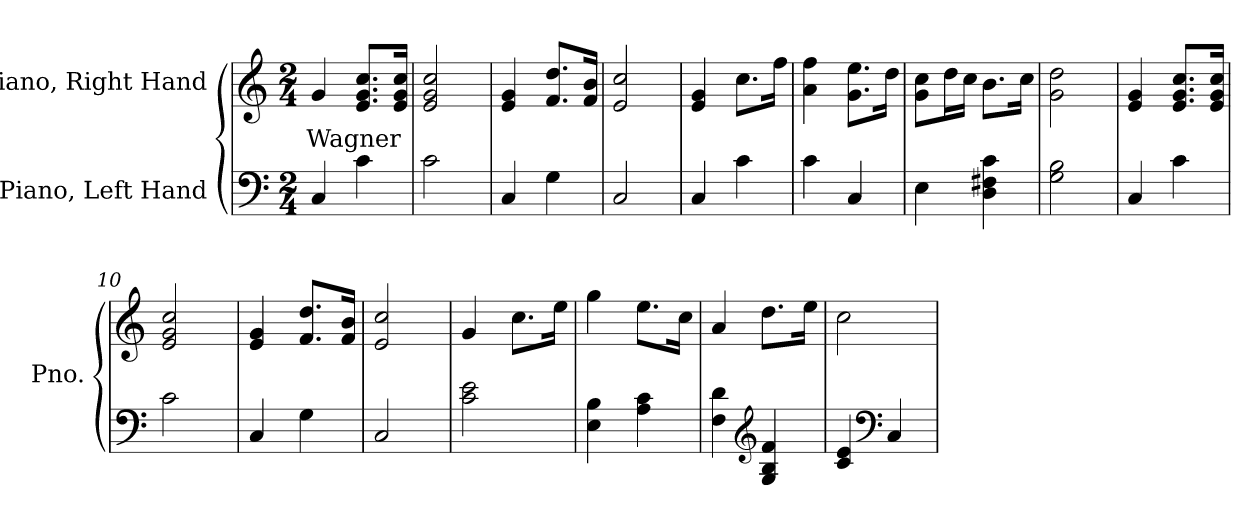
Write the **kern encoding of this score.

**kern	**kern	**text
*part2	*part1	*part1
*staff2	*staff1	*staff1
*I"Piano, Left Hand	*I"Piano, Right Hand	*
*I'Pno.	*I'Pno.	*
*clefF4	*clefG2	*
*k[]	*k[]	*
*M2/4	*M2/4	*
*MM90	*MM90	*
=1	=1	=1
!	!	!LO:LY:b
4C/	4g/	Wagner
4c\	8.e/ 8.g/ 8.cc/L	.
.	16e/ 16g/ 16cc/Jk	.
=2	=2	=2
2c\	2e/ 2g/ 2cc/	.
=3	=3	=3
4C/	4e/ 4g/	.
4G\	8.f/ 8.dd/L	.
.	16f/ 16b/Jk	.
=4	=4	=4
2C/	2e/ 2cc/	.
=5	=5	=5
4C/	4e/ 4g/	.
4c\	8.cc\L	.
.	16ff\Jk	.
=6	=6	=6
4c\	4a\ 4ff\	.
4C/	8.g\ 8.ee\L	.
.	16dd\Jk	.
=7	=7	=7
4E\	8g\ 8cc\L	.
.	16dd\L	.
.	16cc\JJ	.
4D\ 4F#X\ 4c\	8.b\L	.
.	16cc\Jk	.
=8	=8	=8
2G\ 2B\	2g\ 2dd\	.
!!LO:LB:g=z
=9	=9	=9
4C/	4e/ 4g/	.
4c\	8.e/ 8.g/ 8.cc/L	.
.	16e/ 16g/ 16cc/Jk	.
=10	=10	=10
2c\	2e/ 2g/ 2cc/	.
=11	=11	=11
4C/	4e/ 4g/	.
4G\	8.f/ 8.dd/L	.
.	16f/ 16b/Jk	.
=12	=12	=12
2C/	2e/ 2cc/	.
=13	=13	=13
2c\ 2e\	4g/	.
.	8.cc\L	.
.	16ee\Jk	.
=14	=14	=14
4E\ 4B\	4gg\	.
4A\ 4c\	8.ee\L	.
.	16cc\Jk	.
=15	=15	=15
4F\ 4d\	4a/	.
*clefG2	*	*
4G/ 4B/ 4f/	8.dd\L	.
.	16ee\Jk	.
=16	=16	=16
4c/ 4e/	2cc\	.
*clefF4	*	*
4C/	.	.
=	=	=
*-	*-	*-
